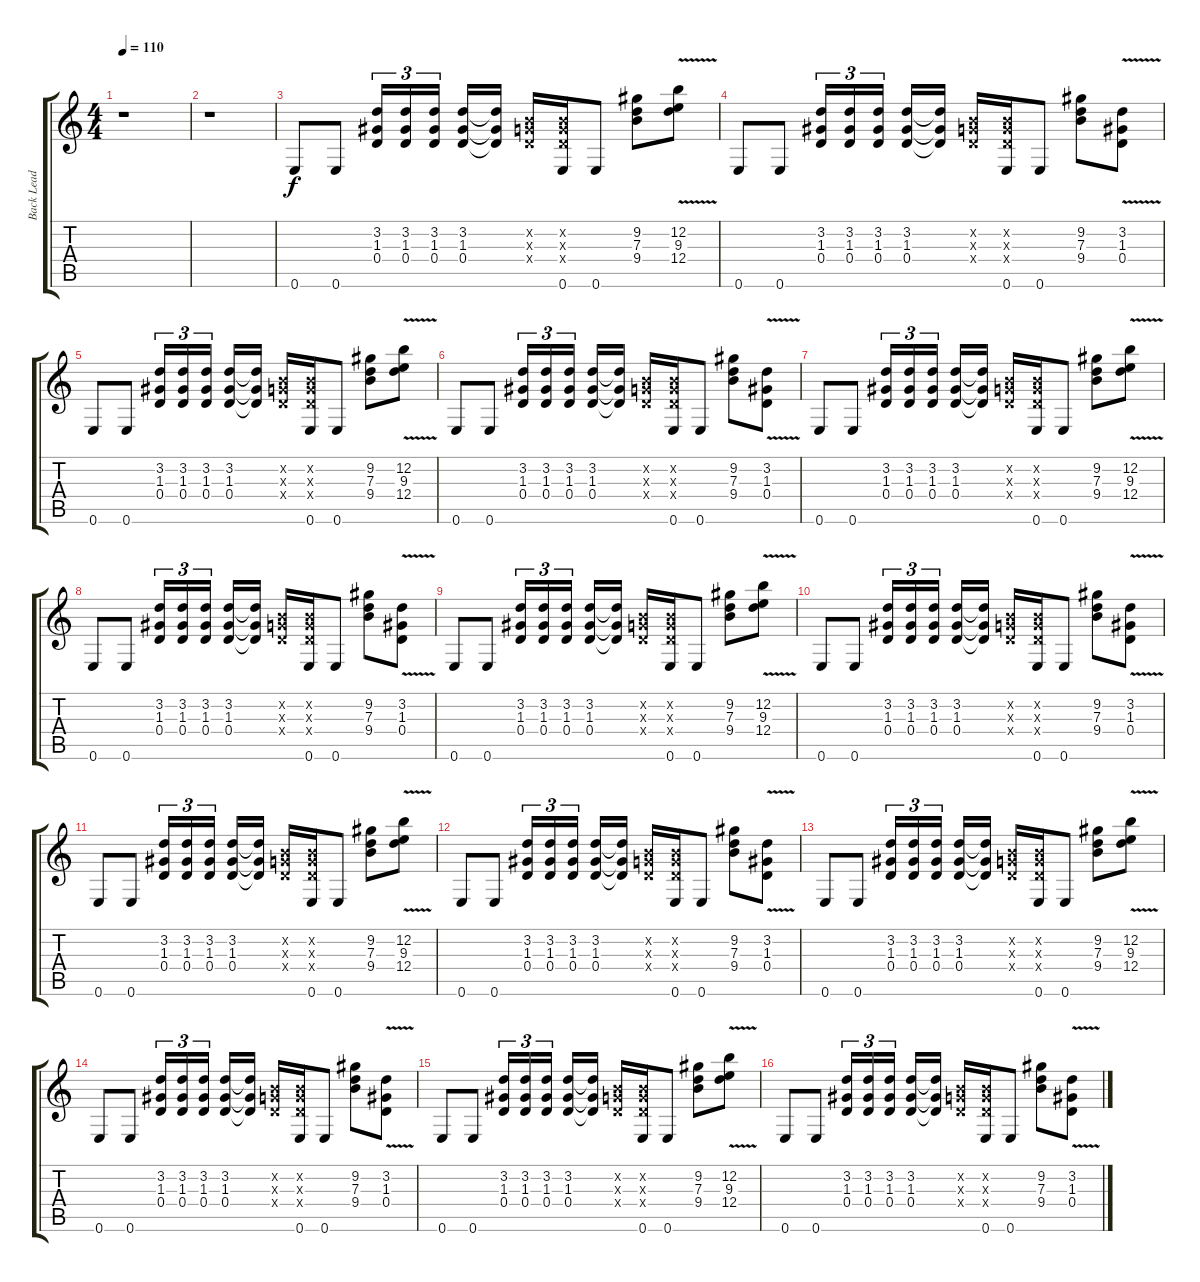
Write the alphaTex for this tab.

\track ("Back Lead Guitar" "Back Lead ") {instrument overdrivenguitar}
\staff {score tabs}
\tuning (E4 B3 G3 D3 A2 E2) {hide}
\ts (4 4)
\tempo 110
\clef g2
\ks c
r.1{dy f} |
r.1 |
0.6.8 0.6.8 (3.2 1.3 0.4).16{tu (3 2)} (3.2 1.3 0.4).16{tu (3 2)} (3.2 1.3 0.4).16{tu (3 2)} (3.2 1.3 0.4).16 (3.2{t} 1.3{t} 0.4{t}).16 (0.2{x} 0.3{x} 0.4{x}).16 (0.2{x} 0.3{x} 0.4{x} 0.6).16 0.6.8 (9.2 7.3 9.4).8 (12.2{v} 9.3{v} 12.4{v}).8 |
0.6.8 0.6.8 (3.2 1.3 0.4).16{tu (3 2)} (3.2 1.3 0.4).16{tu (3 2)} (3.2 1.3 0.4).16{tu (3 2)} (3.2 1.3 0.4).16 (3.2{t} 1.3{t} 0.4{t}).16 (0.2{x} 0.3{x} 0.4{x}).16 (0.2{x} 0.3{x} 0.4{x} 0.6).16 0.6.8 (9.2 7.3 9.4).8 (3.2{v} 1.3{v} 0.4{v}).8 |
0.6.8 0.6.8 (3.2 1.3 0.4).16{tu (3 2)} (3.2 1.3 0.4).16{tu (3 2)} (3.2 1.3 0.4).16{tu (3 2)} (3.2 1.3 0.4).16 (3.2{t} 1.3{t} 0.4{t}).16 (0.2{x} 0.3{x} 0.4{x}).16 (0.2{x} 0.3{x} 0.4{x} 0.6).16 0.6.8 (9.2 7.3 9.4).8 (12.2{v} 9.3{v} 12.4{v}).8 |
0.6.8 0.6.8 (3.2 1.3 0.4).16{tu (3 2)} (3.2 1.3 0.4).16{tu (3 2)} (3.2 1.3 0.4).16{tu (3 2)} (3.2 1.3 0.4).16 (3.2{t} 1.3{t} 0.4{t}).16 (0.2{x} 0.3{x} 0.4{x}).16 (0.2{x} 0.3{x} 0.4{x} 0.6).16 0.6.8 (9.2 7.3 9.4).8 (3.2{v} 1.3{v} 0.4{v}).8 |
0.6.8 0.6.8 (3.2 1.3 0.4).16{tu (3 2)} (3.2 1.3 0.4).16{tu (3 2)} (3.2 1.3 0.4).16{tu (3 2)} (3.2 1.3 0.4).16 (3.2{t} 1.3{t} 0.4{t}).16 (0.2{x} 0.3{x} 0.4{x}).16 (0.2{x} 0.3{x} 0.4{x} 0.6).16 0.6.8 (9.2 7.3 9.4).8 (12.2{v} 9.3{v} 12.4{v}).8 |
0.6.8 0.6.8 (3.2 1.3 0.4).16{tu (3 2)} (3.2 1.3 0.4).16{tu (3 2)} (3.2 1.3 0.4).16{tu (3 2)} (3.2 1.3 0.4).16 (3.2{t} 1.3{t} 0.4{t}).16 (0.2{x} 0.3{x} 0.4{x}).16 (0.2{x} 0.3{x} 0.4{x} 0.6).16 0.6.8 (9.2 7.3 9.4).8 (3.2{v} 1.3{v} 0.4{v}).8 |
0.6.8 0.6.8 (3.2 1.3 0.4).16{tu (3 2)} (3.2 1.3 0.4).16{tu (3 2)} (3.2 1.3 0.4).16{tu (3 2)} (3.2 1.3 0.4).16 (3.2{t} 1.3{t} 0.4{t}).16 (0.2{x} 0.3{x} 0.4{x}).16 (0.2{x} 0.3{x} 0.4{x} 0.6).16 0.6.8 (9.2 7.3 9.4).8 (12.2{v} 9.3{v} 12.4{v}).8 |
0.6.8 0.6.8 (3.2 1.3 0.4).16{tu (3 2)} (3.2 1.3 0.4).16{tu (3 2)} (3.2 1.3 0.4).16{tu (3 2)} (3.2 1.3 0.4).16 (3.2{t} 1.3{t} 0.4{t}).16 (0.2{x} 0.3{x} 0.4{x}).16 (0.2{x} 0.3{x} 0.4{x} 0.6).16 0.6.8 (9.2 7.3 9.4).8 (3.2{v} 1.3{v} 0.4{v}).8 |
0.6.8 0.6.8 (3.2 1.3 0.4).16{tu (3 2)} (3.2 1.3 0.4).16{tu (3 2)} (3.2 1.3 0.4).16{tu (3 2)} (3.2 1.3 0.4).16 (3.2{t} 1.3{t} 0.4{t}).16 (0.2{x} 0.3{x} 0.4{x}).16 (0.2{x} 0.3{x} 0.4{x} 0.6).16 0.6.8 (9.2 7.3 9.4).8 (12.2{v} 9.3{v} 12.4{v}).8 |
0.6.8 0.6.8 (3.2 1.3 0.4).16{tu (3 2)} (3.2 1.3 0.4).16{tu (3 2)} (3.2 1.3 0.4).16{tu (3 2)} (3.2 1.3 0.4).16 (3.2{t} 1.3{t} 0.4{t}).16 (0.2{x} 0.3{x} 0.4{x}).16 (0.2{x} 0.3{x} 0.4{x} 0.6).16 0.6.8 (9.2 7.3 9.4).8 (3.2{v} 1.3{v} 0.4{v}).8 |
0.6.8 0.6.8 (3.2 1.3 0.4).16{tu (3 2)} (3.2 1.3 0.4).16{tu (3 2)} (3.2 1.3 0.4).16{tu (3 2)} (3.2 1.3 0.4).16 (3.2{t} 1.3{t} 0.4{t}).16 (0.2{x} 0.3{x} 0.4{x}).16 (0.2{x} 0.3{x} 0.4{x} 0.6).16 0.6.8 (9.2 7.3 9.4).8 (12.2{v} 9.3{v} 12.4{v}).8 |
0.6.8 0.6.8 (3.2 1.3 0.4).16{tu (3 2)} (3.2 1.3 0.4).16{tu (3 2)} (3.2 1.3 0.4).16{tu (3 2)} (3.2 1.3 0.4).16 (3.2{t} 1.3{t} 0.4{t}).16 (0.2{x} 0.3{x} 0.4{x}).16 (0.2{x} 0.3{x} 0.4{x} 0.6).16 0.6.8 (9.2 7.3 9.4).8 (3.2{v} 1.3{v} 0.4{v}).8 |
0.6.8 0.6.8 (3.2 1.3 0.4).16{tu (3 2)} (3.2 1.3 0.4).16{tu (3 2)} (3.2 1.3 0.4).16{tu (3 2)} (3.2 1.3 0.4).16 (3.2{t} 1.3{t} 0.4{t}).16 (0.2{x} 0.3{x} 0.4{x}).16 (0.2{x} 0.3{x} 0.4{x} 0.6).16 0.6.8 (9.2 7.3 9.4).8 (12.2{v} 9.3{v} 12.4{v}).8 |
0.6.8 0.6.8 (3.2 1.3 0.4).16{tu (3 2)} (3.2 1.3 0.4).16{tu (3 2)} (3.2 1.3 0.4).16{tu (3 2)} (3.2 1.3 0.4).16 (3.2{t} 1.3{t} 0.4{t}).16 (0.2{x} 0.3{x} 0.4{x}).16 (0.2{x} 0.3{x} 0.4{x} 0.6).16 0.6.8 (9.2 7.3 9.4).8 (3.2{v} 1.3{v} 0.4{v}).8
